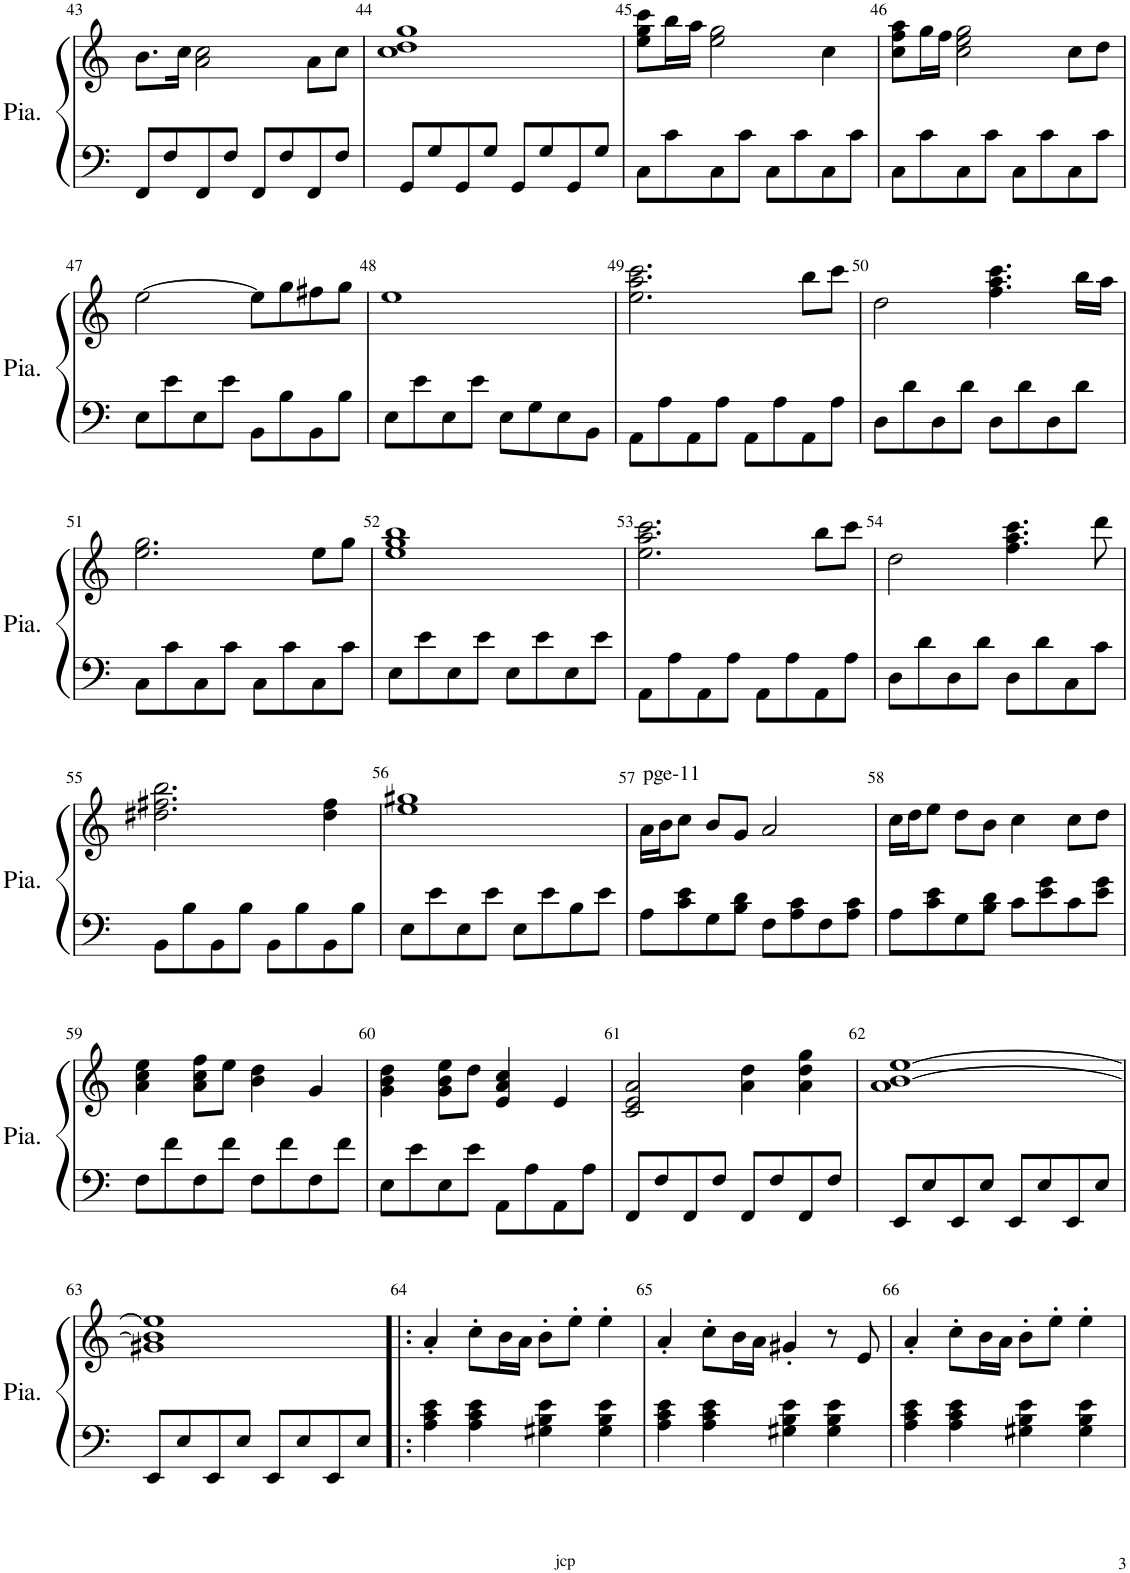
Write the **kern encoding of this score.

**kern	**kern
*part1	*part1
*staff2	*staff1
*I"Piano	*
*I'Pia.	*
!!LO:PB:g=z
*clefF4	*clefG2
*k[]	*k[]
*M4/4	*M4/4
*met(c)	*met(c)
=43	=43
8FF/L	8.b\L
8F/	.
.	16cc\Jk
8FF/	2a\ 2cc\
8F/J	.
8FF/L	.
8F/	.
8FF/	8a\L
8F/J	8cc\J
=44	=44
8GG/L	1cc 1dd 1gg
8G/	.
8GG/	.
8G/J	.
8GG/L	.
8G/	.
8GG/	.
8G/J	.
=45	=45
8C\L	8ee\ 8gg\ 8ccc\L
8c\	16bb\L
.	16aa\JJ
8C\	2ee\ 2gg\
8c\J	.
8C\L	.
8c\	.
8C\	4cc\
8c\J	.
=46	=46
8C\L	8cc\ 8ff\ 8aa\L
8c\	16gg\L
.	16ff\JJ
8C\	2cc\ 2ee\ 2gg\
8c\J	.
8C\L	.
8c\	.
8C\	8cc\L
8c\J	8dd\J
!!LO:LB:g=z
=47	=47
8E\L	[2ee\
8e\	.
8E\	.
8e\J	.
8BB\L	8ee\L]
8B\	8gg\
8BB\	8ff#X\
8B\J	8gg\J
=48	=48
8E\L	1ee
8e\	.
8E\	.
8e\J	.
8E\L	.
8G\	.
8E\	.
8BB\J	.
=49	=49
8AA\L	2.ee\ 2.aa\ 2.ccc\
8A\	.
8AA\	.
8A\J	.
8AA\L	.
8A\	.
8AA\	8bb\L
8A\J	8ccc\J
=50	=50
8D\L	2dd\
8d\	.
8D\	.
8d\J	.
8D\L	4.ff\ 4.aa\ 4.ccc\
8d\	.
8D\	.
8d\J	16bb\LL
.	16aa\JJ
!!LO:LB:g=z
=51	=51
8C\L	2.ee\ 2.gg\
8c\	.
8C\	.
8c\J	.
8C\L	.
8c\	.
8C\	8ee\L
8c\J	8gg\J
=52	=52
8E\L	1ee 1gg 1bb
8e\	.
8E\	.
8e\J	.
8E\L	.
8e\	.
8E\	.
8e\J	.
=53	=53
8AA\L	2.ee\ 2.aa\ 2.ccc\
8A\	.
8AA\	.
8A\J	.
8AA\L	.
8A\	.
8AA\	8bb\L
8A\J	8ccc\J
=54	=54
8D\L	2dd\
8d\	.
8D\	.
8d\J	.
8D\L	4.ff\ 4.aa\ 4.ccc\
8d\	.
8C\	.
8c\J	8ddd\
!!LO:LB:g=z
=55	=55
8BB\L	2.dd#X\ 2.ff#X\ 2.bb\
8B\	.
8BB\	.
8B\J	.
8BB\L	.
8B\	.
8BB\	4dd#\ 4ff#\
8B\J	.
=56	=56
8E\L	1ee 1gg#X
8e\	.
8E\	.
8e\J	.
8E\L	.
8e\	.
8B\	.
8e\J	.
=57	=57
!	!LO:TX:a:t=pge-11
8A\L	16a\LL
.	16b\J
8c\ 8e\	8cc\J
8G\	8b/L
8B\ 8d\J	8g/J
8F\L	2a/
8A\ 8c\	.
8F\	.
8A\ 8c\J	.
=58	=58
8A\L	16cc\LL
.	16dd\J
8c\ 8e\	8ee\J
8G\	8dd\L
8B\ 8d\J	8b\J
8c\L	4cc\
8e\ 8g\	.
8c\	8cc\L
8e\ 8g\J	8dd\J
!!LO:LB:g=z
=59	=59
8F\L	4a\ 4cc\ 4ee\
8f\	.
8F\	8a\ 8cc\ 8ff\L
8f\J	8ee\J
8F\L	4b\ 4dd\
8f\	.
8F\	4g/
8f\J	.
=60	=60
8E\L	4g\ 4b\ 4dd\
8e\	.
8E\	8g\ 8b\ 8ee\L
8e\J	8dd\J
8AA\L	4e/ 4a/ 4cc/
8A\	.
8AA\	4e/
8A\J	.
=61	=61
8FF/L	2c/ 2e/ 2a/
8F/	.
8FF/	.
8F/J	.
8FF/L	4a\ 4dd\
8F/	.
8FF/	4a\ 4dd\ 4gg\
8F/J	.
=62	=62
8EE/L	1a [>1b [1ee
8E/	.
8EE/	.
8E/J	.
8EE/L	.
8E/	.
8EE/	.
8E/J	.
!!LO:LB:g=z
=63	=63
8EE/L	1g#X 1b] 1ee]
8E/	.
8EE/	.
8E/J	.
8EE/L	.
8E/	.
8EE/	.
8E/J	.
=64!|:	=64!|:
4A\ 4c\ 4e\	4a'/
4A\ 4c\ 4e\	8cc'\L
.	16b\L
.	16a\JJ
4G#X\ 4B\ 4e\	8b'\L
.	8ee'\J
4G#\ 4B\ 4e\	4ee'\
=65	=65
4A\ 4c\ 4e\	4a'/
4A\ 4c\ 4e\	8cc'\L
.	16b\L
.	16a\JJ
4G#X\ 4B\ 4e\	4g#X'/
4G#\ 4B\ 4e\	8r
.	8e/
=66	=66
4A\ 4c\ 4e\	4a'/
4A\ 4c\ 4e\	8cc'\L
.	16b\L
.	16a\JJ
4G#X\ 4B\ 4e\	8b'\L
.	8ee'\J
4G#\ 4B\ 4e\	4ee'\
=	=
*-	*-
